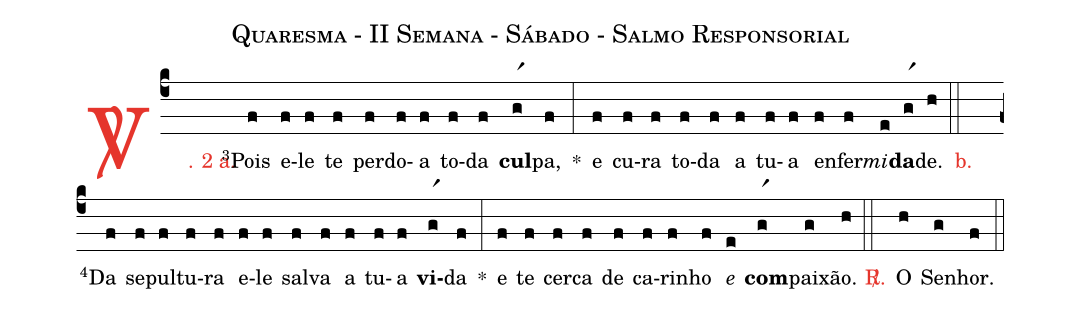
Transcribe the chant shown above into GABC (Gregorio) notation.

name: Quaresma - II Semana - Sábado - Salmo Responsorial;
%%
(c4)

<c><sp>V/</sp>. 2 a.</c>() <v>\VSup{3}</v>Pois(f) e(f)le(f) te(f) per(f)do(f)a(f) to(f)da(f) <b>cul</b>(gr1)pa,(f) *(:)
e(f) cu(f)ra(f) to(f)da(f) a(f) tu(f)a(f) en(f)fer(f)<i>mi</i>(e)<b>da</b>(gr1)de.(h)

(::)

<nlba><c>b.</c>() <v>\VSup{4}</v>Da</nlba>(f) se(f)pul(f)tu(f)ra(f) e(f)le(f) sal(f)va(f) a(f) tu(f)a(f) <b>vi</b>(gr1)da(f) *(:)
e(f) te(f) cer(f)ca(f) de(f) ca(f)ri(f)nho(f) <i>e</i>(e) <b>com</b>(gr1)pai(g)xão.(h)

(::)

<nlba><c><sp>R/</sp>.</c>() O</nlba>(h) Se(g)nhor.(f)

(::)
